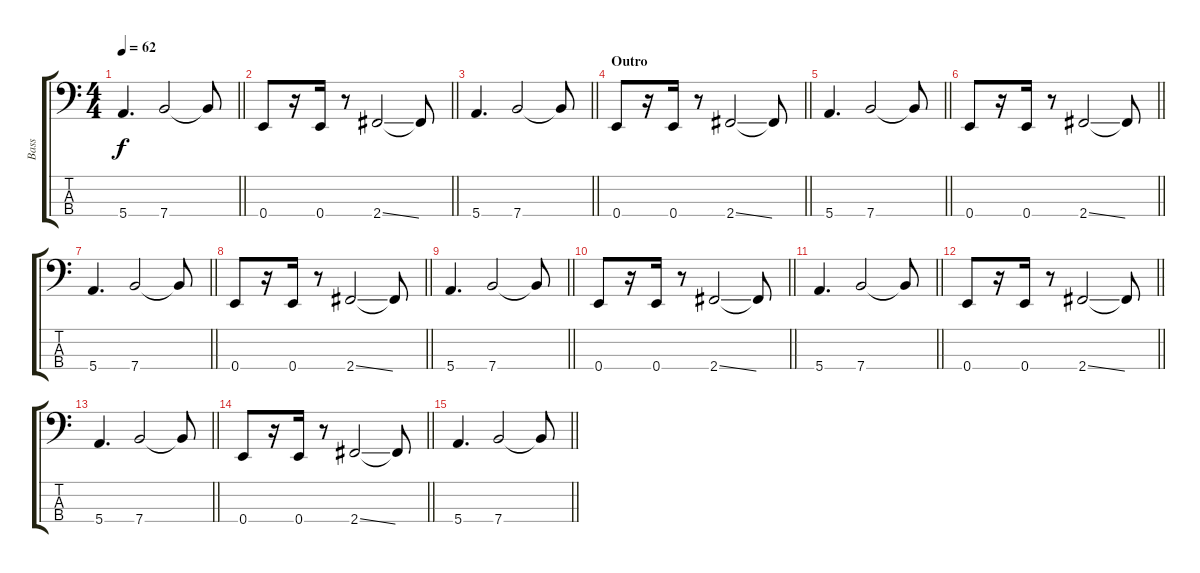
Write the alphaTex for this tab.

\track ("Bass" "Bass") {instrument electricbassfinger}
\staff {score tabs}
\tuning (G2 D2 A1 E1) {hide}
\ts (4 4)
\tempo 62
\clef f4
\barLineRight lightlight
\ks c
5.4.4{d dy f} 7.4.2 7.4{t}.8 |
\barLineRight lightlight
0.4.8 r.16 0.4.16 r.8 2.4{ss}.2 2.4{t}.8 |
\barLineRight lightlight
5.4.4{d} 7.4.2 7.4{t}.8 |
\section ("" "Outro")
\barLineRight lightlight
0.4.8 r.16 0.4.16 r.8 2.4{ss}.2 2.4{t}.8 |
\barLineRight lightlight
5.4.4{d} 7.4.2 7.4{t}.8 |
\barLineRight lightlight
0.4.8 r.16 0.4.16 r.8 2.4{ss}.2 2.4{t}.8 |
\barLineRight lightlight
5.4.4{d} 7.4.2 7.4{t}.8 |
\barLineRight lightlight
0.4.8 r.16 0.4.16 r.8 2.4{ss}.2 2.4{t}.8 |
\barLineRight lightlight
5.4.4{d} 7.4.2 7.4{t}.8 |
\barLineRight lightlight
0.4.8 r.16 0.4.16 r.8 2.4{ss}.2 2.4{t}.8 |
\barLineRight lightlight
5.4.4{d} 7.4.2 7.4{t}.8 |
\barLineRight lightlight
0.4.8 r.16 0.4.16 r.8 2.4{ss}.2 2.4{t}.8 |
\barLineRight lightlight
5.4.4{d} 7.4.2 7.4{t}.8 |
\barLineRight lightlight
0.4.8 r.16 0.4.16 r.8 2.4{ss}.2 2.4{t}.8 |
\barLineRight lightlight
5.4.4{d} 7.4.2 7.4{t}.8
